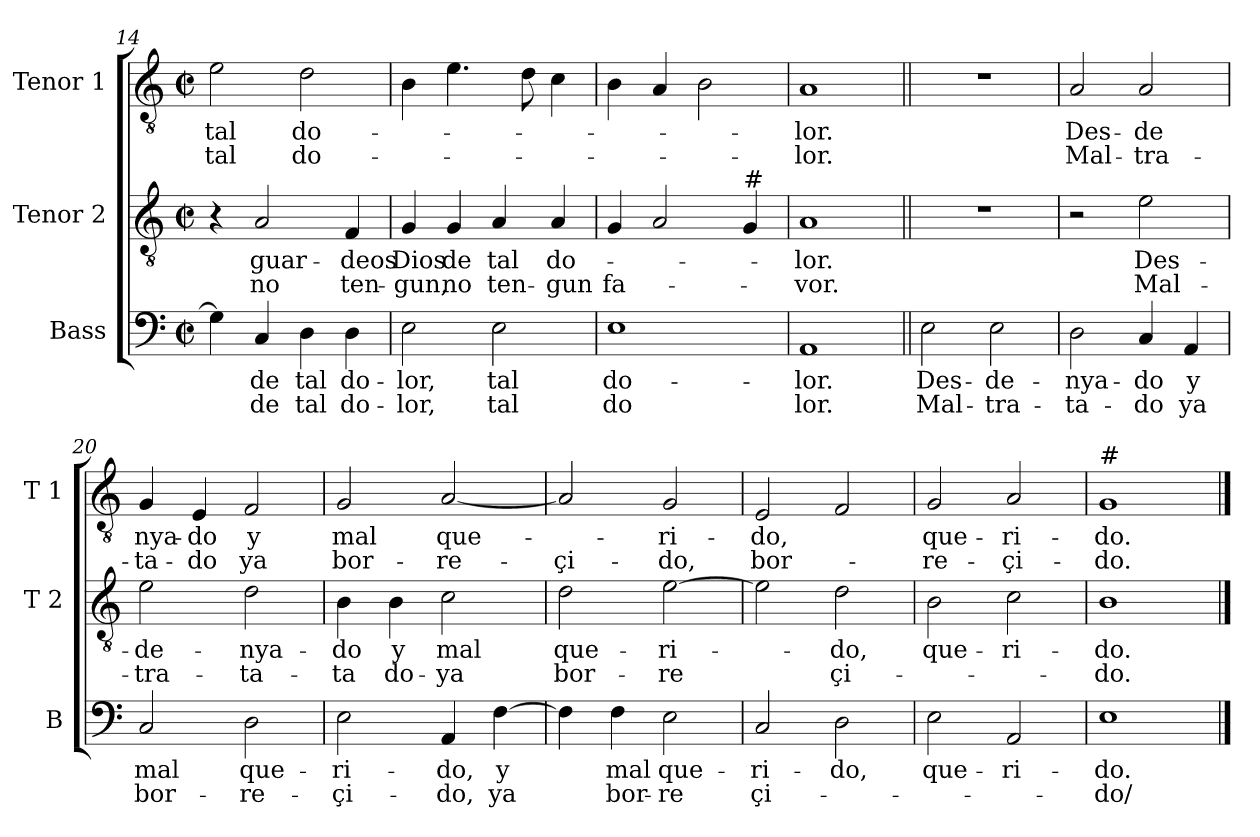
**kern	**text	**text	**kern	**text	**text	**kern	**text	**text
*part3	*part3	*part3	*part2	*part2	*part2	*part1	*part1	*part1
*staff3	*staff3	*staff3	*staff2	*staff2	*staff2	*staff1	*staff1	*staff1
*I"Bass	*	*	*I"Tenor 2	*	*	*I"Tenor 1	*	*
*I'B	*	*	*I'T 2	*	*	*I'T 1	*	*
*clefF4	*	*	*clefGv2	*	*	*clefGv2	*	*
*k[]	*	*	*k[]	*	*	*k[]	*	*
*C:	*	*	*C:	*	*	*C:	*	*
*M2/2	*	*	*M2/2	*	*	*M2/2	*	*
*met(c|)	*	*	*met(c|)	*	*	*met(c|)	*	*
=14	=14	=14	=14	=14	=14	=14	=14	=14
!	!	!	!	!	!	!	!LO:LY:b	!LO:LY:b
4G\]	.	.	4r	.	.	2e\	tal	tal
!	!LO:LY:b	!LO:LY:b	!	!LO:LY:b	!LO:LY:b	!	!	!
4C/	de	de	2A/	guar-	no	.	.	.
!	!LO:LY:b	!LO:LY:b	!	!	!	!	!LO:LY:b	!LO:LY:b
4D\	tal	tal	.	.	.	2d\	do-	do-
!	!LO:LY:b	!LO:LY:b	!	!LO:LY:b	!LO:LY:b	!	!	!
4D\	do-	do-	4F/	-deos	ten-	.	.	.
=15	=15	=15	=15	=15	=15	=15	=15	=15
!	!LO:LY:b	!LO:LY:b	!	!LO:LY:b	!LO:LY:b	!	!	!
2E\	-lor,	-lor,	4G/	Dios	-gun,	4B\	.	.
!	!	!	!	!LO:LY:b	!LO:LY:b	!	!	!
.	.	.	4G/	de	no	4.e\	.	.
!	!LO:LY:b	!LO:LY:b	!	!LO:LY:b	!LO:LY:b	!	!	!
2E\	tal	tal	4A/	tal	ten-	.	.	.
.	.	.	.	.	.	8d\	.	.
!	!	!	!	!LO:LY:b	!LO:LY:b	!	!	!
.	.	.	4A/	do-	-gun	4c\	.	.
=16	=16	=16	=16	=16	=16	=16	=16	=16
!	!LO:LY:b	!LO:LY:b	!	!	!LO:LY:b	!	!	!
1E	do-	do	4G/	.	fa-	4B\	.	.
.	.	.	2A/	.	.	4A/	.	.
.	.	.	.	.	.	2B\	.	.
!	!	!	!LO:TX:a:t=#	!	!	!	!	!
.	.	.	4G/	.	.	.	.	.
=17	=17	=17	=17	=17	=17	=17	=17	=17
!	!LO:LY:b	!LO:LY:b	!	!LO:LY:b	!LO:LY:b	!	!LO:LY:b	!LO:LY:b
1AA	-lor.	lor.	1A	-lor.	-vor.	1A	-lor.	-lor.
!!LO:LB:g=z
=18||	=18||	=18||	=18||	=18||	=18||	=18||	=18||	=18||
!	!LO:LY:b	!LO:LY:b	!	!	!	!	!	!
2E\	Des-	Mal-	1r	.	.	1r	.	.
!	!LO:LY:b	!LO:LY:b	!	!	!	!	!	!
2E\	-de-	-tra-	.	.	.	.	.	.
=19	=19	=19	=19	=19	=19	=19	=19	=19
!	!LO:LY:b	!LO:LY:b	!	!	!	!	!LO:LY:b	!LO:LY:b
2D\	-nya-	-ta-	2r	.	.	2A/	Des-	Mal-
!	!LO:LY:b	!LO:LY:b	!	!LO:LY:b	!LO:LY:b	!	!LO:LY:b	!LO:LY:b
4C/	-do	-do	2e\	Des-	Mal-	2A/	-de	-tra-
!	!LO:LY:b	!LO:LY:b	!	!	!	!	!	!
4AA/	y	ya	.	.	.	.	.	.
=20	=20	=20	=20	=20	=20	=20	=20	=20
!	!LO:LY:b	!LO:LY:b	!	!LO:LY:b	!LO:LY:b	!	!LO:LY:b	!LO:LY:b
2C/	mal	bor-	2e\	-de-	-tra-	4G/	nya-	-ta-
!	!	!	!	!	!	!	!LO:LY:b	!LO:LY:b
.	.	.	.	.	.	4E/	-do	-do
!	!LO:LY:b	!LO:LY:b	!	!LO:LY:b	!LO:LY:b	!	!LO:LY:b	!LO:LY:b
2D\	que-	-re-	2d\	-nya-	-ta-	2F/	y	ya
=21	=21	=21	=21	=21	=21	=21	=21	=21
!	!LO:LY:b	!LO:LY:b	!	!LO:LY:b	!LO:LY:b	!	!LO:LY:b	!LO:LY:b
2E\	-ri-	-çi-	4B\	-do	-ta	2G/	mal	bor-
!	!	!	!	!LO:LY:b	!LO:LY:b	!	!	!
.	.	.	4B\	y	do-	.	.	.
!	!LO:LY:b	!LO:LY:b	!	!LO:LY:b	!LO:LY:b	!	!LO:LY:b	!LO:LY:b
4AA/	-do,	-do,	2c\	mal	-ya	[2A/	que-	-re-
!	!LO:LY:b	!LO:LY:b	!	!	!	!	!	!
[4F\	y	ya	.	.	.	.	.	.
!!LO:LB:g=z
=22	=22	=22	=22	=22	=22	=22	=22	=22
!	!	!	!	!LO:LY:b	!LO:LY:b	!	!	!LO:LY:b
4F\]	.	.	2d\	que-	bor-	2A/]	.	-çi-
!	!LO:LY:b	!LO:LY:b	!	!	!	!	!	!
4F\	mal	bor-	.	.	.	.	.	.
!	!LO:LY:b	!LO:LY:b	!	!LO:LY:b	!LO:LY:b	!	!LO:LY:b	!LO:LY:b
2E\	que-	-re	[2e\	-ri-	-re	2G/	-ri-	-do,
=23	=23	=23	=23	=23	=23	=23	=23	=23
!	!LO:LY:b	!LO:LY:b	!	!	!	!	!LO:LY:b	!LO:LY:b
2C/	-ri-	çi-	2e\]	.	.	2E/	-do,	bor-
!	!LO:LY:b	!	!	!LO:LY:b	!LO:LY:b	!	!	!
2D\	-do,	.	2d\	-do,	çi-	2F/	.	.
=24	=24	=24	=24	=24	=24	=24	=24	=24
!	!LO:LY:b	!	!	!LO:LY:b	!	!	!LO:LY:b	!LO:LY:b
2E\	que-	.	2B\	que-	.	2G/	que-	-re-
!	!LO:LY:b	!	!	!LO:LY:b	!	!	!LO:LY:b	!LO:LY:b
2AA/	-ri-	.	2c\	-ri-	.	2A/	-ri-	-çi-
=25	=25	=25	=25	=25	=25	=25	=25	=25
!	!	!	!	!	!	!LO:TX:a:t=#	!	!
!	!LO:LY:b	!LO:LY:b	!	!LO:LY:b	!LO:LY:b	!	!LO:LY:b	!LO:LY:b
1E	-do.	-do/	1B	-do.	-do.	1G	-do.	-do.
==	==	==	==	==	==	==	==	==
*-	*-	*-	*-	*-	*-	*-	*-	*-
